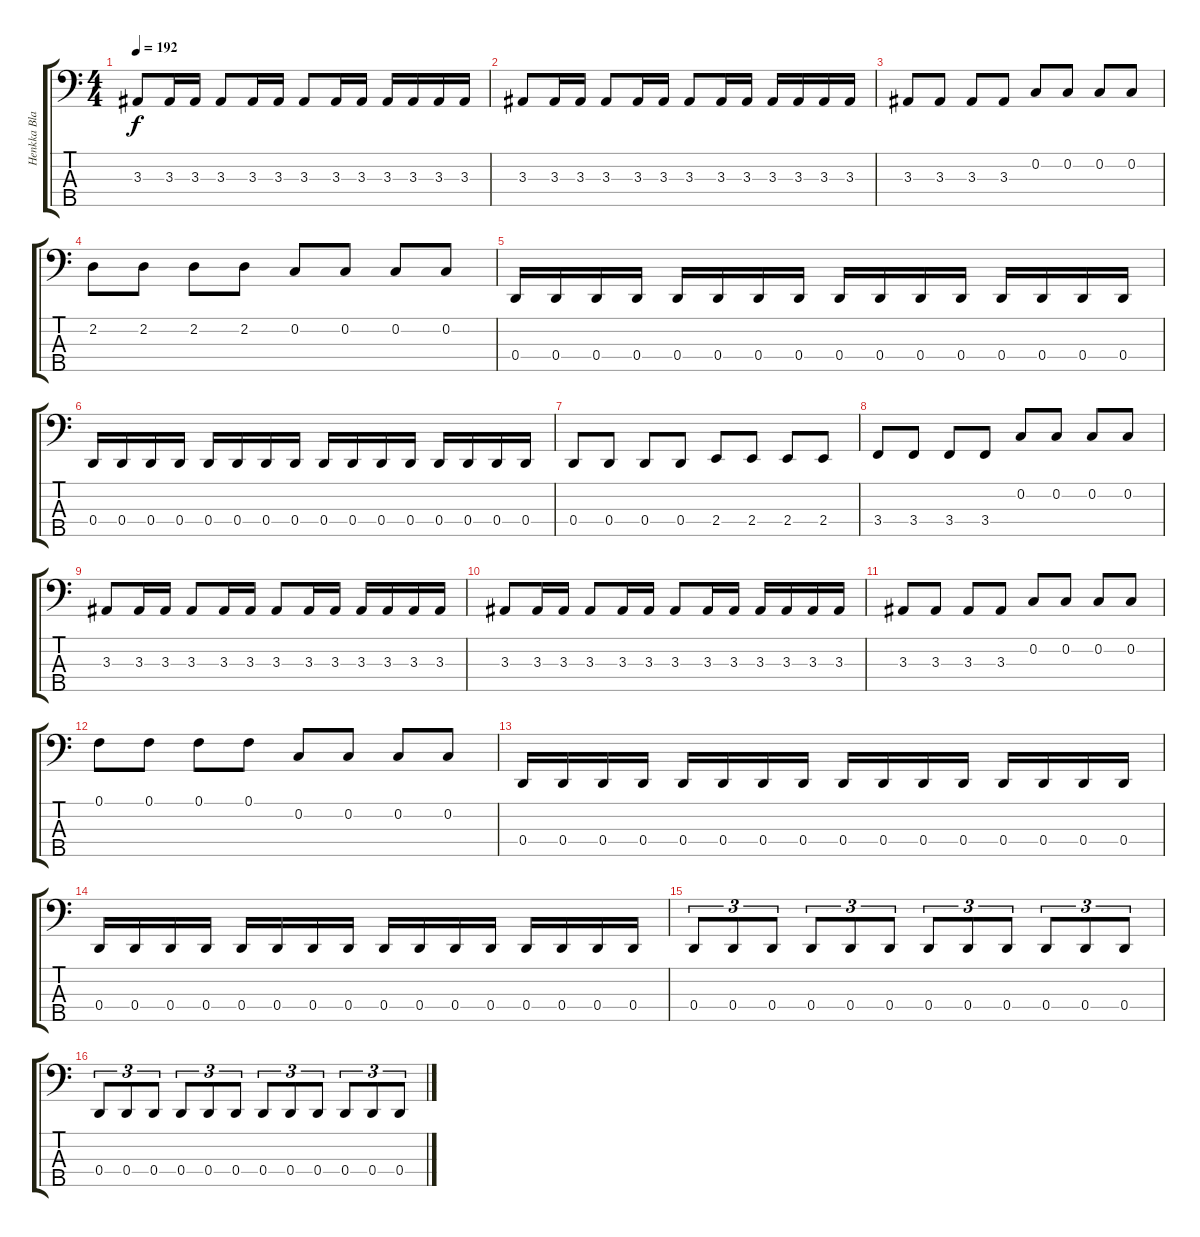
\track ("Henkka Blacksmith" "Henkka Bla") {instrument electricbassfinger}
\staff {score tabs}
\tuning (F2 C2 G1 D1 A0) {hide}
\ts (4 4)
\tempo 192
\clef f4
\ks c
3.3.8{dy f} 3.3.16 3.3.16 3.3.8 3.3.16 3.3.16 3.3.8 3.3.16 3.3.16 3.3.16 3.3.16 3.3.16 3.3.16 |
3.3.8 3.3.16 3.3.16 3.3.8 3.3.16 3.3.16 3.3.8 3.3.16 3.3.16 3.3.16 3.3.16 3.3.16 3.3.16 |
3.3.8 3.3.8 3.3.8 3.3.8 0.2.8 0.2.8 0.2.8 0.2.8 |
2.2.8 2.2.8 2.2.8 2.2.8 0.2.8 0.2.8 0.2.8 0.2.8 |
0.4.16 0.4.16 0.4.16 0.4.16 0.4.16 0.4.16 0.4.16 0.4.16 0.4.16 0.4.16 0.4.16 0.4.16 0.4.16 0.4.16 0.4.16 0.4.16 |
0.4.16 0.4.16 0.4.16 0.4.16 0.4.16 0.4.16 0.4.16 0.4.16 0.4.16 0.4.16 0.4.16 0.4.16 0.4.16 0.4.16 0.4.16 0.4.16 |
0.4.8 0.4.8 0.4.8 0.4.8 2.4.8 2.4.8 2.4.8 2.4.8 |
3.4.8 3.4.8 3.4.8 3.4.8 0.2.8 0.2.8 0.2.8 0.2.8 |
3.3.8 3.3.16 3.3.16 3.3.8 3.3.16 3.3.16 3.3.8 3.3.16 3.3.16 3.3.16 3.3.16 3.3.16 3.3.16 |
3.3.8 3.3.16 3.3.16 3.3.8 3.3.16 3.3.16 3.3.8 3.3.16 3.3.16 3.3.16 3.3.16 3.3.16 3.3.16 |
3.3.8 3.3.8 3.3.8 3.3.8 0.2.8 0.2.8 0.2.8 0.2.8 |
0.1.8 0.1.8 0.1.8 0.1.8 0.2.8 0.2.8 0.2.8 0.2.8 |
0.4.16 0.4.16 0.4.16 0.4.16 0.4.16 0.4.16 0.4.16 0.4.16 0.4.16 0.4.16 0.4.16 0.4.16 0.4.16 0.4.16 0.4.16 0.4.16 |
0.4.16 0.4.16 0.4.16 0.4.16 0.4.16 0.4.16 0.4.16 0.4.16 0.4.16 0.4.16 0.4.16 0.4.16 0.4.16 0.4.16 0.4.16 0.4.16 |
0.4.8{tu (3 2)} 0.4.8{tu (3 2)} 0.4.8{tu (3 2)} 0.4.8{tu (3 2)} 0.4.8{tu (3 2)} 0.4.8{tu (3 2)} 0.4.8{tu (3 2)} 0.4.8{tu (3 2)} 0.4.8{tu (3 2)} 0.4.8{tu (3 2)} 0.4.8{tu (3 2)} 0.4.8{tu (3 2)} |
0.4.8{tu (3 2)} 0.4.8{tu (3 2)} 0.4.8{tu (3 2)} 0.4.8{tu (3 2)} 0.4.8{tu (3 2)} 0.4.8{tu (3 2)} 0.4.8{tu (3 2)} 0.4.8{tu (3 2)} 0.4.8{tu (3 2)} 0.4.8{tu (3 2)} 0.4.8{tu (3 2)} 0.4.8{tu (3 2)}
